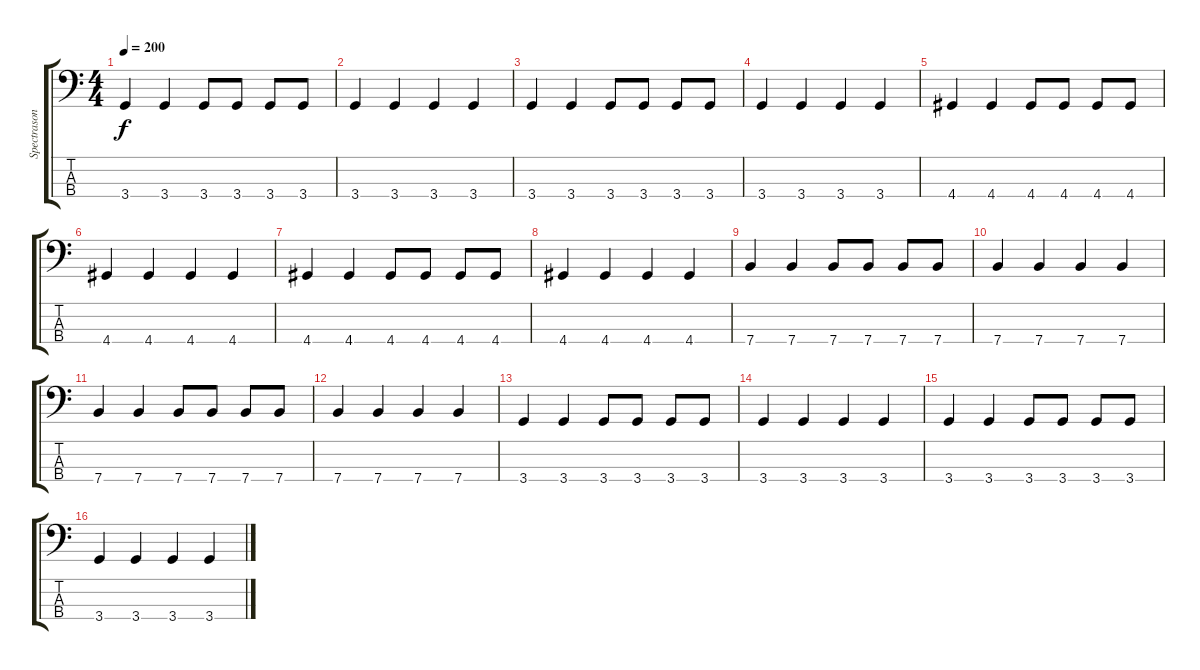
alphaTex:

\track ("Spectrasonics Omnisphere" "Spectrason") {instrument synthbass1}
\staff {score tabs}
\tuning (G2 D2 A1 E1) {hide}
\ts (4 4)
\tempo 200
\clef f4
\ks c
3.4.4{dy f} 3.4.4 3.4.8 3.4.8 3.4.8 3.4.8 |
3.4.4 3.4.4 3.4.4 3.4.4 |
3.4.4 3.4.4 3.4.8 3.4.8 3.4.8 3.4.8 |
3.4.4 3.4.4 3.4.4 3.4.4 |
4.4.4 4.4.4 4.4.8 4.4.8 4.4.8 4.4.8 |
4.4.4 4.4.4 4.4.4 4.4.4 |
4.4.4 4.4.4 4.4.8 4.4.8 4.4.8 4.4.8 |
4.4.4 4.4.4 4.4.4 4.4.4 |
7.4.4 7.4.4 7.4.8 7.4.8 7.4.8 7.4.8 |
7.4.4 7.4.4 7.4.4 7.4.4 |
7.4.4 7.4.4 7.4.8 7.4.8 7.4.8 7.4.8 |
7.4.4 7.4.4 7.4.4 7.4.4 |
3.4.4 3.4.4 3.4.8 3.4.8 3.4.8 3.4.8 |
3.4.4 3.4.4 3.4.4 3.4.4 |
3.4.4 3.4.4 3.4.8 3.4.8 3.4.8 3.4.8 |
3.4.4 3.4.4 3.4.4 3.4.4
